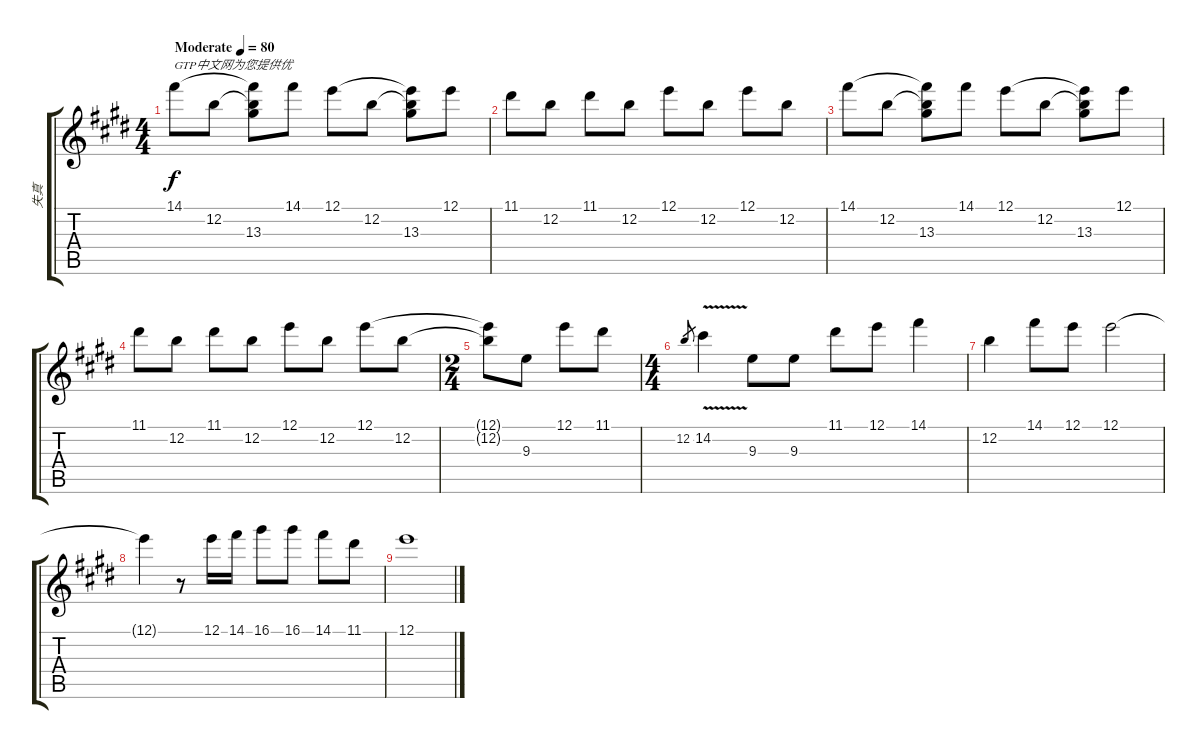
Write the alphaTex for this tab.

\track ("失真" "失真") {instrument electricguitarjazz}
\staff {score tabs}
\tuning (E4 B3 G3 D3 A2 E2) {hide}
\ts (4 4)
\tempo (80 "Moderate")
\clef g2
\ks c#minor
14.1.8{txt "GTP中文网为您提供优" dy f instrument electricguitarjazz} 12.2.8 (14.1{t} 12.2{t} 13.3).8 14.1.8 12.1.8 12.2.8 (12.1{t} 12.2{t} 13.3).8 12.1.8 |
11.1.8 12.2.8 11.1.8 12.2.8 12.1.8 12.2.8 12.1.8 12.2.8 |
14.1.8 12.2.8 (14.1{t} 12.2{t} 13.3).8 14.1.8 12.1.8 12.2.8 (12.1{t} 12.2{t} 13.3).8 12.1.8 |
11.1.8 12.2.8 11.1.8 12.2.8 12.1.8 12.2.8 12.1.8 12.2.8 |
\ts (2 4)
(12.1{t} 12.2{t}).8 9.3.8{instrument overdrivenguitar} 12.1.8 11.1.8 |
\ts (4 4)
12.2.8{gr} 14.2{v}.4 9.3.8 9.3.8 11.1.8 12.1.8 14.1.4 |
12.2.4 14.1.8 12.1.8 12.1.2 |
12.1{t}.4 r.8 12.1.16 14.1.16 16.1.8 16.1.8 14.1.8 11.1.8 |
12.1.1
